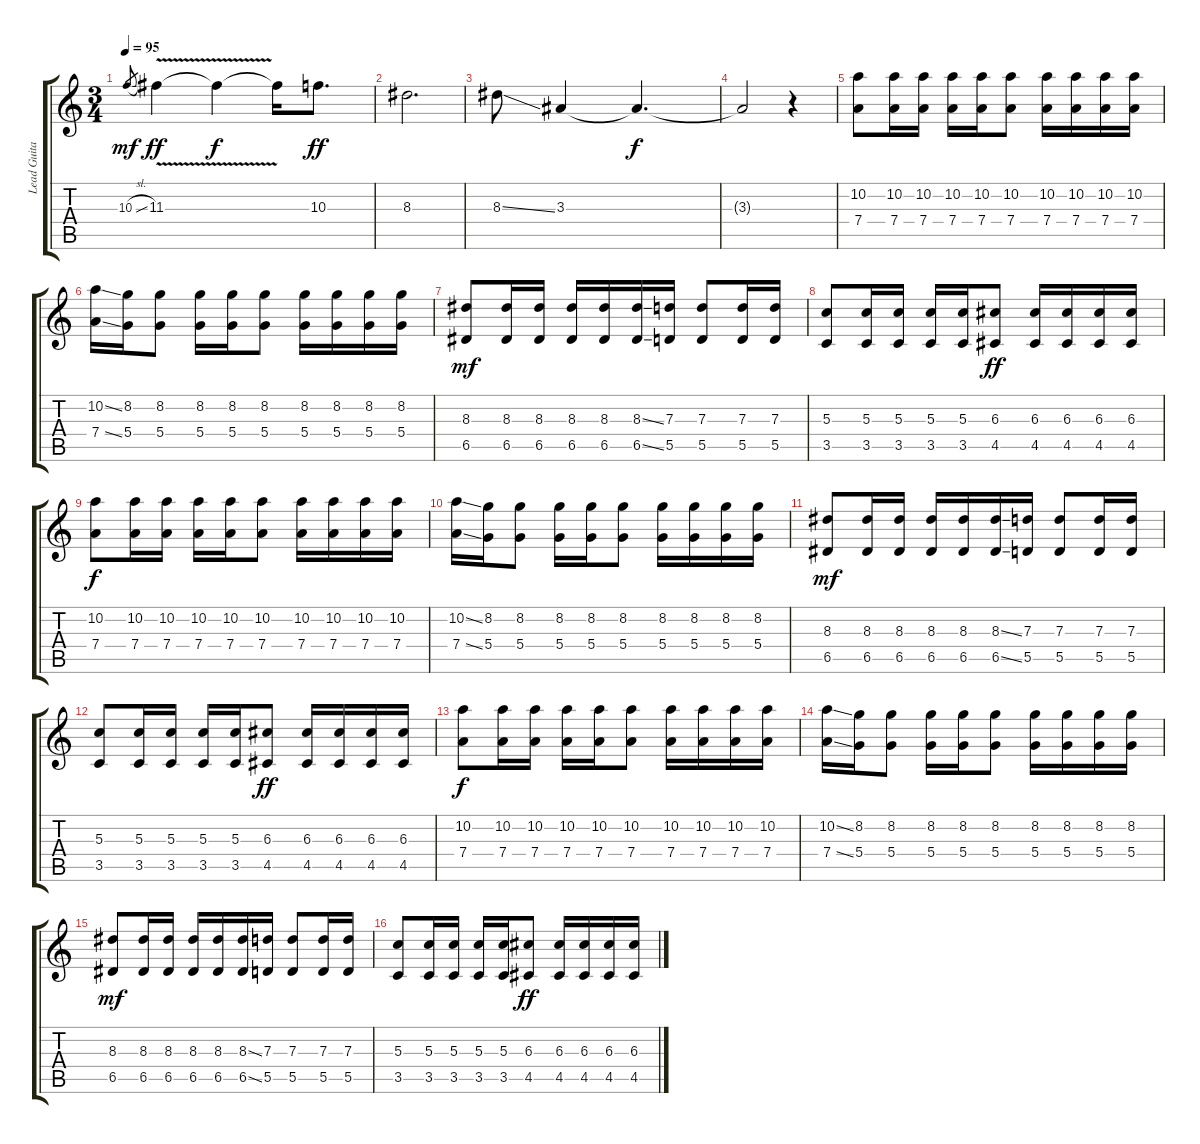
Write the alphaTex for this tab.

\track ("Lead Guitar" "Lead Guita") {instrument overdrivenguitar}
\staff {score tabs}
\tuning (E4 B3 G3 D3 A2 E2) {hide}
\ts (3 4)
\tempo 95
\clef g2
\ks c
10.3{sl}.8{gr dy mf} 11.3{v}.4{dy ff} 11.3{t}.4{dy f} 11.3{t}.16 10.3.8{d dy ff} |
8.3.2{d} |
8.3{ss}.8 3.3.4 3.3{t}.4{d dy f} |
3.3{t}.2 r.4 |
(10.2 7.4).8{volume 16} (10.2 7.4).16 (10.2 7.4).16 (10.2 7.4).16 (10.2 7.4).16 (10.2 7.4).8 (10.2 7.4).16 (10.2 7.4).16 (10.2 7.4).16 (10.2 7.4).16 |
(10.2{ss} 7.4{ss}).16 (8.2 5.4).16 (8.2 5.4).8 (8.2 5.4).16 (8.2 5.4).16 (8.2 5.4).8 (8.2 5.4).16 (8.2 5.4).16 (8.2 5.4).16 (8.2 5.4).16 |
(8.3 6.5).8{dy mf} (8.3 6.5).16 (8.3 6.5).16 (8.3 6.5).16 (8.3 6.5).16 (8.3{ss} 6.5{ss}).16 (7.3 5.5).16 (7.3 5.5).8 (7.3 5.5).16 (7.3 5.5).16 |
(5.3 3.5).8 (5.3 3.5).16 (5.3 3.5).16 (5.3 3.5).16 (5.3 3.5).16 (6.3 4.5).8{dy ff} (6.3 4.5).16 (6.3 4.5).16 (6.3 4.5).16 (6.3 4.5).16 |
(10.2 7.4).8{dy f} (10.2 7.4).16 (10.2 7.4).16 (10.2 7.4).16 (10.2 7.4).16 (10.2 7.4).8 (10.2 7.4).16 (10.2 7.4).16 (10.2 7.4).16 (10.2 7.4).16 |
(10.2{ss} 7.4{ss}).16 (8.2 5.4).16 (8.2 5.4).8 (8.2 5.4).16 (8.2 5.4).16 (8.2 5.4).8 (8.2 5.4).16 (8.2 5.4).16 (8.2 5.4).16 (8.2 5.4).16 |
(8.3 6.5).8{dy mf} (8.3 6.5).16 (8.3 6.5).16 (8.3 6.5).16 (8.3 6.5).16 (8.3{ss} 6.5{ss}).16 (7.3 5.5).16 (7.3 5.5).8 (7.3 5.5).16 (7.3 5.5).16 |
(5.3 3.5).8 (5.3 3.5).16 (5.3 3.5).16 (5.3 3.5).16 (5.3 3.5).16 (6.3 4.5).8{dy ff} (6.3 4.5).16 (6.3 4.5).16 (6.3 4.5).16 (6.3 4.5).16 |
(10.2 7.4).8{dy f} (10.2 7.4).16 (10.2 7.4).16 (10.2 7.4).16 (10.2 7.4).16 (10.2 7.4).8 (10.2 7.4).16 (10.2 7.4).16 (10.2 7.4).16 (10.2 7.4).16 |
(10.2{ss} 7.4{ss}).16 (8.2 5.4).16 (8.2 5.4).8 (8.2 5.4).16 (8.2 5.4).16 (8.2 5.4).8 (8.2 5.4).16 (8.2 5.4).16 (8.2 5.4).16 (8.2 5.4).16 |
(8.3 6.5).8{dy mf} (8.3 6.5).16 (8.3 6.5).16 (8.3 6.5).16 (8.3 6.5).16 (8.3{ss} 6.5{ss}).16 (7.3 5.5).16 (7.3 5.5).8 (7.3 5.5).16 (7.3 5.5).16 |
(5.3 3.5).8 (5.3 3.5).16 (5.3 3.5).16 (5.3 3.5).16 (5.3 3.5).16 (6.3 4.5).8{dy ff} (6.3 4.5).16 (6.3 4.5).16 (6.3 4.5).16 (6.3 4.5).16
